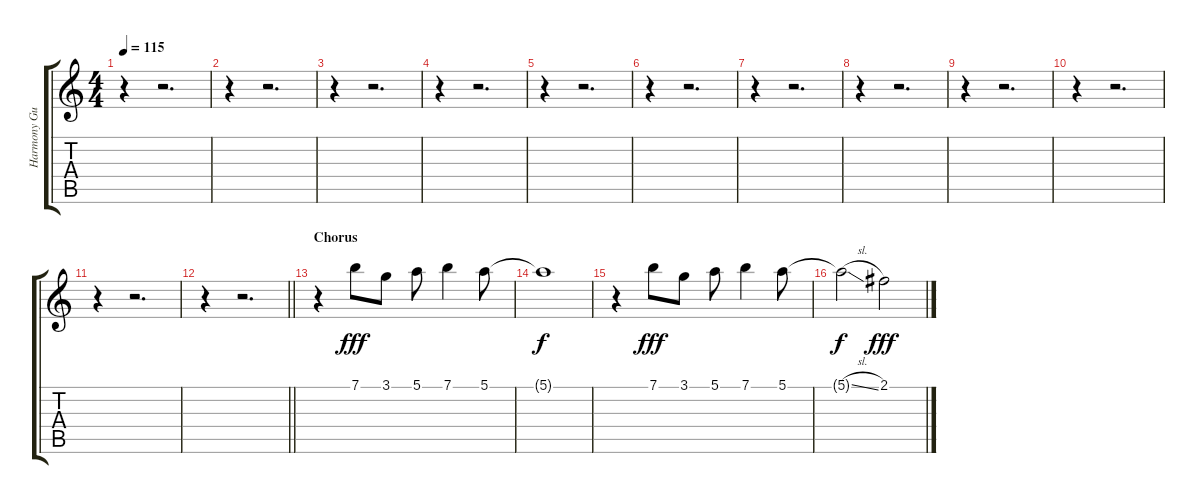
\track ("Harmony Guitar" "Harmony Gu") {instrument distortionguitar}
\staff {score tabs}
\tuning (E4 B3 G3 D3 A2 D2) {hide}
\ts (4 4)
\tempo 115
\clef g2
\ks c
r.4{dy fff} r.2{d} |
r.4 r.2{d} |
r.4 r.2{d} |
r.4 r.2{d} |
r.4 r.2{d} |
r.4 r.2{d} |
r.4 r.2{d} |
r.4 r.2{d} |
r.4 r.2{d} |
r.4 r.2{d} |
r.4 r.2{d} |
\barLineRight lightlight
r.4 r.2{d} |
\section ("" "Chorus")
r.4 7.1.8 3.1.8 5.1.8 7.1.4 5.1.8 |
5.1{t}.1{dy f} |
r.4 7.1.8{dy fff} 3.1.8 5.1.8 7.1.4 5.1.8 |
5.1{sl t}.2{dy f} 2.1.2{dy fff}
